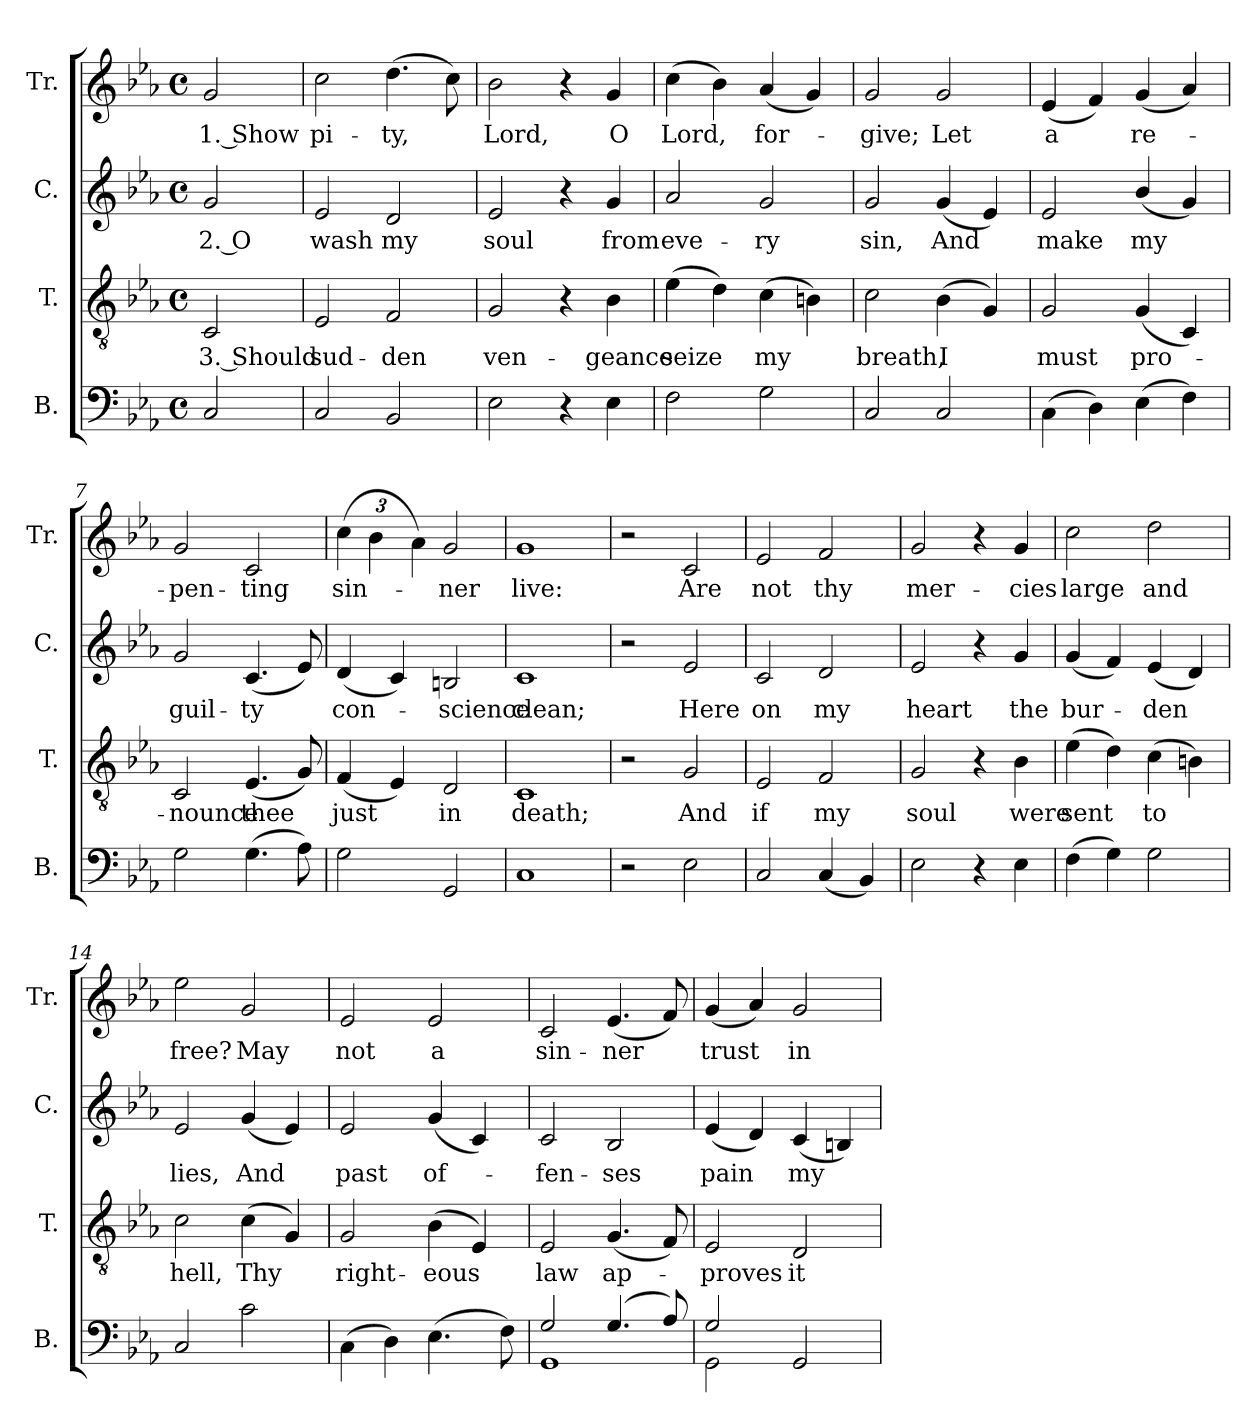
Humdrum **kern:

**kern	**kern	**text	**kern	**text	**kern	**text
*part4	*part3	*part3	*part2	*part2	*part1	*part1
*staff4	*staff3	*staff3	*staff2	*staff2	*staff1	*staff1
*I"B.	*I"T.	*	*I"C.	*	*I"Tr.	*
*I'B.	*I'T.	*	*I'C.	*	*I'Tr.	*
*clefF4	*clefGv2	*	*clefG2	*	*clefG2	*
*k[b-e-a-]	*k[b-e-a-]	*	*k[b-e-a-]	*	*k[b-e-a-]	*
*M4/4	*M4/4	*	*M4/4	*	*M4/4	*
*met(c)	*met(c)	*	*met(c)	*	*met(c)	*
*MM140	*MM140	*	*MM140	*	*MM140	*
=1	=1	=1	=1	=1	=1	=1
!	!	!LO:LY:b	!	!LO:LY:b	!	!LO:LY:b
2C/	2C/	3. Should	2g/	2. O	2g/	1. Show
=2	=2	=2	=2	=2	=2	=2
!	!	!LO:LY:b	!	!LO:LY:b	!	!LO:LY:b
2C/	2E-/	sud-	2e-/	wash	2cc\	pi-
!	!	!LO:LY:b	!	!LO:LY:b	!	!LO:LY:b
2BB-/	2F/	-den	2d/	my	(4.dd\	-ty,
.	.	.	.	.	8cc\)	.
=3	=3	=3	=3	=3	=3	=3
!	!	!LO:LY:b	!	!LO:LY:b	!	!LO:LY:b
2E-\	2G/	ven-	2e-/	soul	2b-\	Lord,
4r	4r	.	4r	.	4r	.
!	!	!LO:LY:b	!	!LO:LY:b	!	!LO:LY:b
4E-\	4B-\	-geance	4g/	from	4g/	O
=4	=4	=4	=4	=4	=4	=4
!	!	!LO:LY:b	!	!LO:LY:b	!	!LO:LY:b
2F\	(4e-\	seize	2a-/	eve-	(4cc\	Lord,
.	4d\)	.	.	.	4b-\)	.
!	!	!LO:LY:b	!	!LO:LY:b	!	!LO:LY:b
2G\	(4c\	my	2g/	-ry	(4a-/	for-
.	4Bn\)	.	.	.	4g/)	.
=5	=5	=5	=5	=5	=5	=5
!	!	!LO:LY:b	!	!LO:LY:b	!	!LO:LY:b
2C/	2c\	breath,	2g/	sin,	2g/	-give;
!	!	!LO:LY:b	!	!LO:LY:b	!	!LO:LY:b
2C/	(4B-\	I	(4g/	And	2g/	Let
.	4G/)	.	4e-/)	.	.	.
=6	=6	=6	=6	=6	=6	=6
!	!	!LO:LY:b	!	!LO:LY:b	!	!LO:LY:b
(4C\	2G/	must	2e-/	make	(4e-/	a
4D\)	.	.	.	.	4f/)	.
!	!	!LO:LY:b	!	!LO:LY:b	!	!LO:LY:b
(4E-\	(4G/	pro-	(4b-/	my	(4g/	re-
4F\)	4C/)	.	4g/)	.	4a-/)	.
=7	=7	=7	=7	=7	=7	=7
!	!	!LO:LY:b	!	!LO:LY:b	!	!LO:LY:b
2G\	2C/	-nounce	2g/	guil-	2g/	-pen-
!	!	!LO:LY:b	!	!LO:LY:b	!	!LO:LY:b
(4.G\	(4.E-/	thee	(4.c/	-ty	2c/	-ting
8A-\)	8G/)	.	8e-/)	.	.	.
=8	=8	=8	=8	=8	=8	=8
!	!	!LO:LY:b	!	!LO:LY:b	!	!
*	*	*	*	*	*Xbrackettup	*
!	!	!	!	!	!	!LO:LY:b
2G\	(4F/	just	(4d/	con-	(6cc\	sin-
.	.	.	.	.	6b-\	.
.	4E-/)	.	4c/)	.	.	.
.	.	.	.	.	6a-\)	.
!	!	!LO:LY:b	!	!LO:LY:b	!	!LO:LY:b
2GG/	2D/	in	2Bn/	-science	2g/	-ner
=9	=9	=9	=9	=9	=9	=9
!	!	!LO:LY:b	!	!LO:LY:b	!	!LO:LY:b
1C	1C	death;	1c	clean;	1g	live:
=10	=10	=10	=10	=10	=10	=10
2r	2r	.	2r	.	2r	.
!	!	!LO:LY:b	!	!LO:LY:b	!	!LO:LY:b
2E-\	2G/	And	2e-/	Here	2c/	Are
=11	=11	=11	=11	=11	=11	=11
!	!	!LO:LY:b	!	!LO:LY:b	!	!LO:LY:b
2C/	2E-/	if	2c/	on	2e-/	not
!	!	!LO:LY:b	!	!LO:LY:b	!	!LO:LY:b
(4C/	2F/	my	2d/	my	2f/	thy
4BB-/)	.	.	.	.	.	.
=12	=12	=12	=12	=12	=12	=12
!	!	!LO:LY:b	!	!LO:LY:b	!	!LO:LY:b
2E-\	2G/	soul	2e-/	heart	2g/	mer-
4r	4r	.	4r	.	4r	.
!	!	!LO:LY:b	!	!LO:LY:b	!	!LO:LY:b
4E-\	4B-\	were	4g/	the	4g/	-cies
=13	=13	=13	=13	=13	=13	=13
!	!	!LO:LY:b	!	!LO:LY:b	!	!LO:LY:b
(4F\	(4e-\	sent	(4g/	bur-	2cc\	large
4G\)	4d\)	.	4f/)	.	.	.
!	!	!LO:LY:b	!	!LO:LY:b	!	!LO:LY:b
2G\	(4c\	to	(4e-/	-den	2dd\	and
.	4Bn\)	.	4d/)	.	.	.
=14	=14	=14	=14	=14	=14	=14
!	!	!LO:LY:b	!	!LO:LY:b	!	!LO:LY:b
2C/	2c\	hell,	2e-/	lies,	2ee-\	free?
!	!	!LO:LY:b	!	!LO:LY:b	!	!LO:LY:b
2c\	(4c\	Thy	(4g/	And	2g/	May
.	4G/)	.	4e-/)	.	.	.
=15	=15	=15	=15	=15	=15	=15
!	!	!LO:LY:b	!	!LO:LY:b	!	!LO:LY:b
(4C\	2G/	right-	2e-/	past	2e-/	not
4D\)	.	.	.	.	.	.
!	!	!LO:LY:b	!	!LO:LY:b	!	!LO:LY:b
(4.E-\	(4B-\	-eous	(4g/	of-	2e-/	a
.	4E-/)	.	4c/)	.	.	.
8F\)	.	.	.	.	.	.
=16	=16	=16	=16	=16	=16	=16
*^	*	*	*	*	*	*
!	!	!	!LO:LY:b	!	!LO:LY:b	!	!LO:LY:b
2G/	1GG	2E-/	law	2c/	-fen-	2c/	sin-
!	!	!	!LO:LY:b	!	!LO:LY:b	!	!LO:LY:b
(4.G/	.	(4.G/	ap-	2B-/	-ses	(4.e-/	-ner
8A-/)	.	8F/)	.	.	.	8f/)	.
=17	=17	=17	=17	=17	=17	=17	=17
!	!	!	!LO:LY:b	!	!LO:LY:b	!	!LO:LY:b
2G/	2GG\	2E-/	-proves	(4e-/	pain	(4g/	trust
.	.	.	.	4d/)	.	4a-/)	.
!	!	!	!LO:LY:b	!	!LO:LY:b	!	!LO:LY:b
2GG/	2ryy	2D/	it	(4c/	my	2g/	in
.	.	.	.	4Bn/)	.	.	.
*v	*v	*	*	*	*	*	*
=	=	=	=	=	=	=
*-	*-	*-	*-	*-	*-	*-
